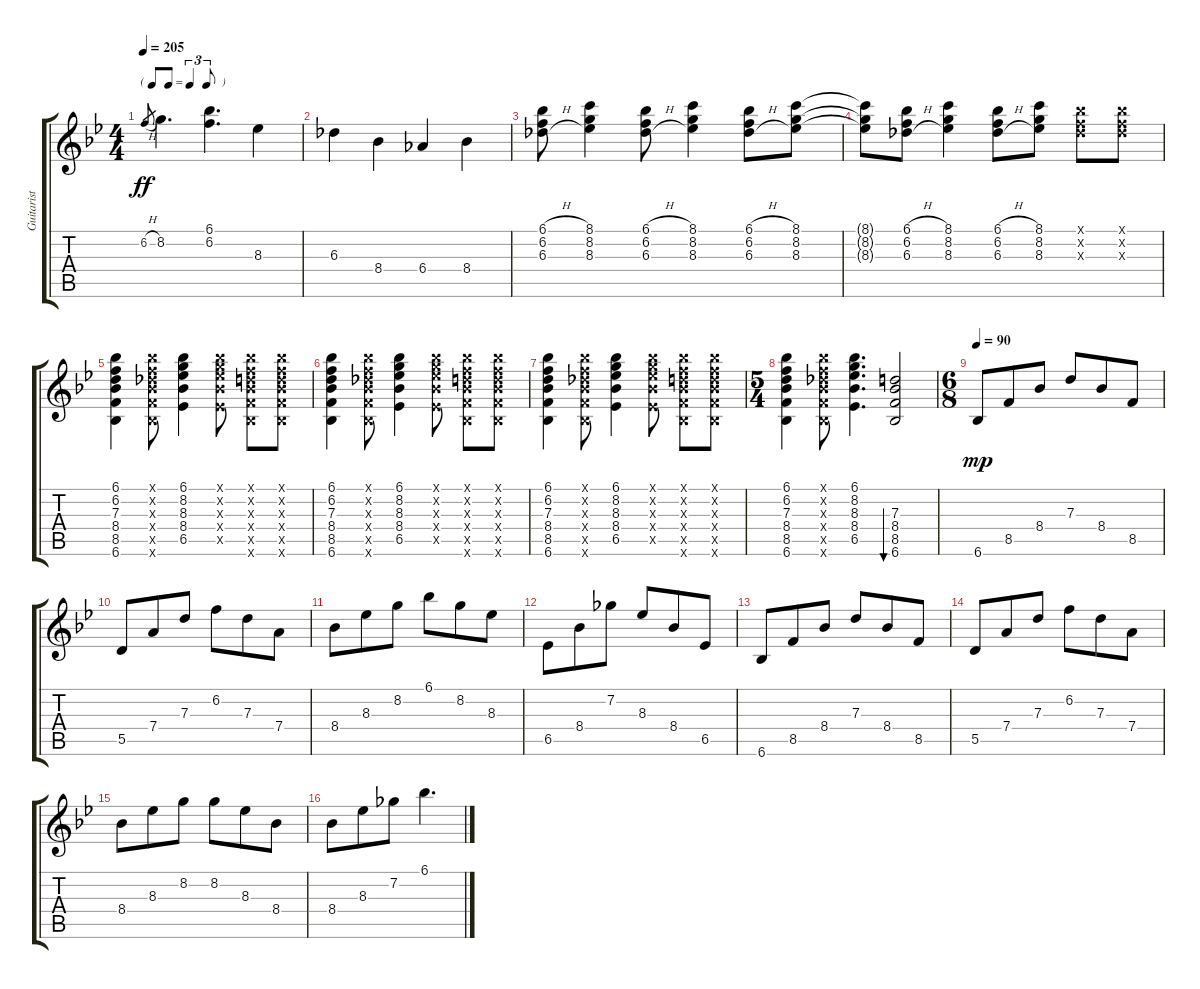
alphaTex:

\track ("Guitarist who isn't Toby" "Guitarist ") {instrument acousticguitarsteel}
\staff {score tabs}
\tuning (E4 B3 G3 D3 A2 E2) {hide}
\ts (4 4)
\tf triplet8th
\tempo 205
\clef g2
\ks bb
6.2{h}.8{gr dy ff} 8.2.4{d} (6.1 6.2).4{d} 8.3.4 |
6.3.4 8.4.4 6.4.4 8.4.4 |
(6.1{h} 6.2{h} 6.3{h}).8 (8.1 8.2 8.3).4 (6.1{h} 6.2{h} 6.3{h}).8 (8.1 8.2 8.3).4 (6.1{h} 6.2{h} 6.3{h}).8 (8.1 8.2 8.3).8 |
(8.1{t} 8.2{t} 8.3{t}).8 (6.1{h} 6.2{h} 6.3{h}).8 (8.1 8.2 8.3).4 (6.1{h} 6.2{h} 6.3{h}).8 (8.1 8.2 8.3).8 (6.1{x} 6.2{x} 6.3{x}).8 (6.1{x} 6.2{x} 6.3{x}).8 |
(6.1 6.2 7.3 8.4 8.5 6.6).4 (6.1{x} 6.2{x} 6.3{x} 8.4{x} 8.5{x} 6.6{x}).8 (6.1 8.2 8.3 8.4 6.5).4 (6.1{x} 8.2{x} 8.3{x} 8.4{x} 6.5{x}).8 (6.1{x} 6.2{x} 7.3{x} 8.4{x} 8.5{x} 6.6{x}).8 (6.1{x} 6.2{x} 7.3{x} 8.4{x} 8.5{x} 6.6{x}).8 |
(6.1 6.2 7.3 8.4 8.5 6.6).4 (6.1{x} 6.2{x} 6.3{x} 8.4{x} 8.5{x} 6.6{x}).8 (6.1 8.2 8.3 8.4 6.5).4 (6.1{x} 8.2{x} 8.3{x} 8.4{x} 6.5{x}).8 (6.1{x} 6.2{x} 7.3{x} 8.4{x} 8.5{x} 6.6{x}).8 (6.1{x} 6.2{x} 7.3{x} 8.4{x} 8.5{x} 6.6{x}).8 |
(6.1 6.2 7.3 8.4 8.5 6.6).4 (6.1{x} 6.2{x} 6.3{x} 8.4{x} 8.5{x} 6.6{x}).8 (6.1 8.2 8.3 8.4 6.5).4 (6.1{x} 8.2{x} 8.3{x} 8.4{x} 6.5{x}).8 (6.1{x} 6.2{x} 7.3{x} 8.4{x} 8.5{x} 6.6{x}).8 (6.1{x} 6.2{x} 7.3{x} 8.4{x} 8.5{x} 6.6{x}).8 |
\ts (5 4)
(6.1 6.2 7.3 8.4 8.5 6.6).4 (6.1{x} 6.2{x} 6.3{x} 8.4{x} 8.5{x} 6.6{x}).8 (6.1 8.2 8.3 8.4 6.5).4{d} (7.3 8.4 8.5 6.6).2{bu 30} |
\ts (6 8)
\tempo 90
6.6.8{dy mp} 8.5.8 8.4.8 7.3.8 8.4.8 8.5.8 |
5.5.8 7.4.8 7.3.8 6.2.8 7.3.8 7.4.8 |
8.4.8 8.3.8 8.2.8 6.1.8 8.2.8 8.3.8 |
6.5.8 8.4.8 7.2.8 8.3.8 8.4.8 6.5.8 |
6.6.8 8.5.8 8.4.8 7.3.8 8.4.8 8.5.8 |
5.5.8 7.4.8 7.3.8 6.2.8 7.3.8 7.4.8 |
8.4.8 8.3.8 8.2.8 8.2.8 8.3.8 8.4.8 |
8.4.8 8.3.8 7.2.8 6.1.4{d}
